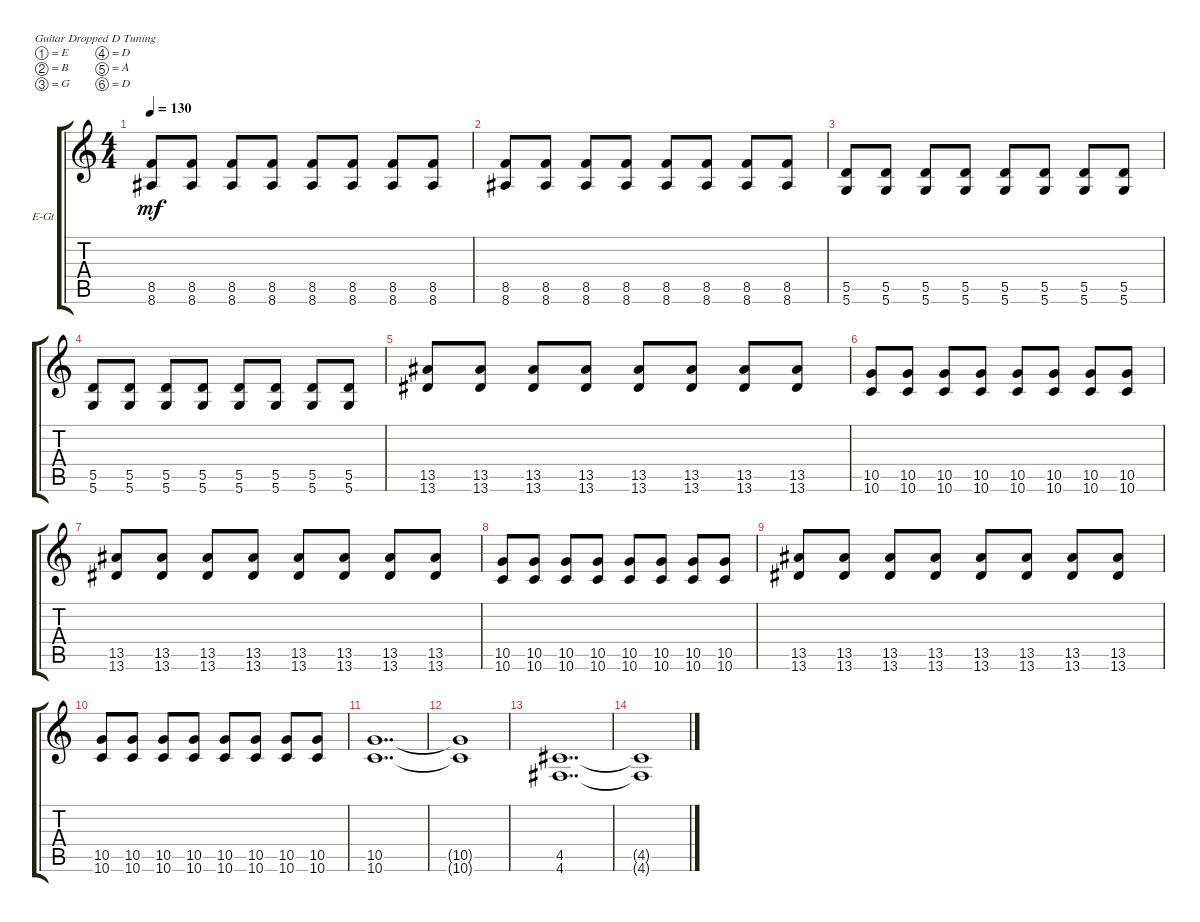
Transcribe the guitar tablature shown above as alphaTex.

\defaultSystemsLayout 4
\bracketExtendMode groupsimilarinstruments
\firstSystemTrackNameOrientation horizontal
\otherSystemsTrackNameOrientation horizontal
\track ("Electric Guitar" "E-Gt") {instrument distortionguitar}
\staff {score tabs}
\tuning (E4 B3 G3 D3 A2 D2)
\ts (4 4)
\tempo 130
\clef g2
\ks c
(8.6 8.5).8{dy mf} (8.6 8.5).8 (8.6 8.5).8 (8.6 8.5).8 (8.6 8.5).8 (8.6 8.5).8 (8.6 8.5).8 (8.6 8.5).8 |
(8.6 8.5).8 (8.6 8.5).8 (8.6 8.5).8 (8.6 8.5).8 (8.6 8.5).8 (8.6 8.5).8 (8.6 8.5).8 (8.6 8.5).8 |
(5.6 5.5).8 (5.6 5.5).8 (5.6 5.5).8 (5.6 5.5).8 (5.6 5.5).8 (5.6 5.5).8 (5.6 5.5).8 (5.6 5.5).8 |
(5.6 5.5).8 (5.6 5.5).8 (5.6 5.5).8 (5.6 5.5).8 (5.6 5.5).8 (5.6 5.5).8 (5.6 5.5).8 (5.6 5.5).8 |
(13.6 13.5).8 (13.6 13.5).8 (13.6 13.5).8 (13.6 13.5).8 (13.6 13.5).8 (13.6 13.5).8 (13.6 13.5).8 (13.6 13.5).8 |
(10.6 10.5).8 (10.6 10.5).8 (10.6 10.5).8 (10.6 10.5).8 (10.6 10.5).8 (10.6 10.5).8 (10.6 10.5).8 (10.6 10.5).8 |
(13.6 13.5).8 (13.6 13.5).8 (13.6 13.5).8 (13.6 13.5).8 (13.6 13.5).8 (13.6 13.5).8 (13.6 13.5).8 (13.6 13.5).8 |
(10.6 10.5).8 (10.6 10.5).8 (10.6 10.5).8 (10.6 10.5).8 (10.6 10.5).8 (10.6 10.5).8 (10.6 10.5).8 (10.6 10.5).8 |
(13.6 13.5).8 (13.6 13.5).8 (13.6 13.5).8 (13.6 13.5).8 (13.6 13.5).8 (13.6 13.5).8 (13.6 13.5).8 (13.6 13.5).8 |
(10.6 10.5).8 (10.6 10.5).8 (10.6 10.5).8 (10.6 10.5).8 (10.6 10.5).8 (10.6 10.5).8 (10.6 10.5).8 (10.6 10.5).8 |
(10.6 10.5).1{dd} |
(10.6{t} 10.5{t}).1 |
(4.6 4.5).1{dd} |
(4.6{t} 4.5{t}).1
